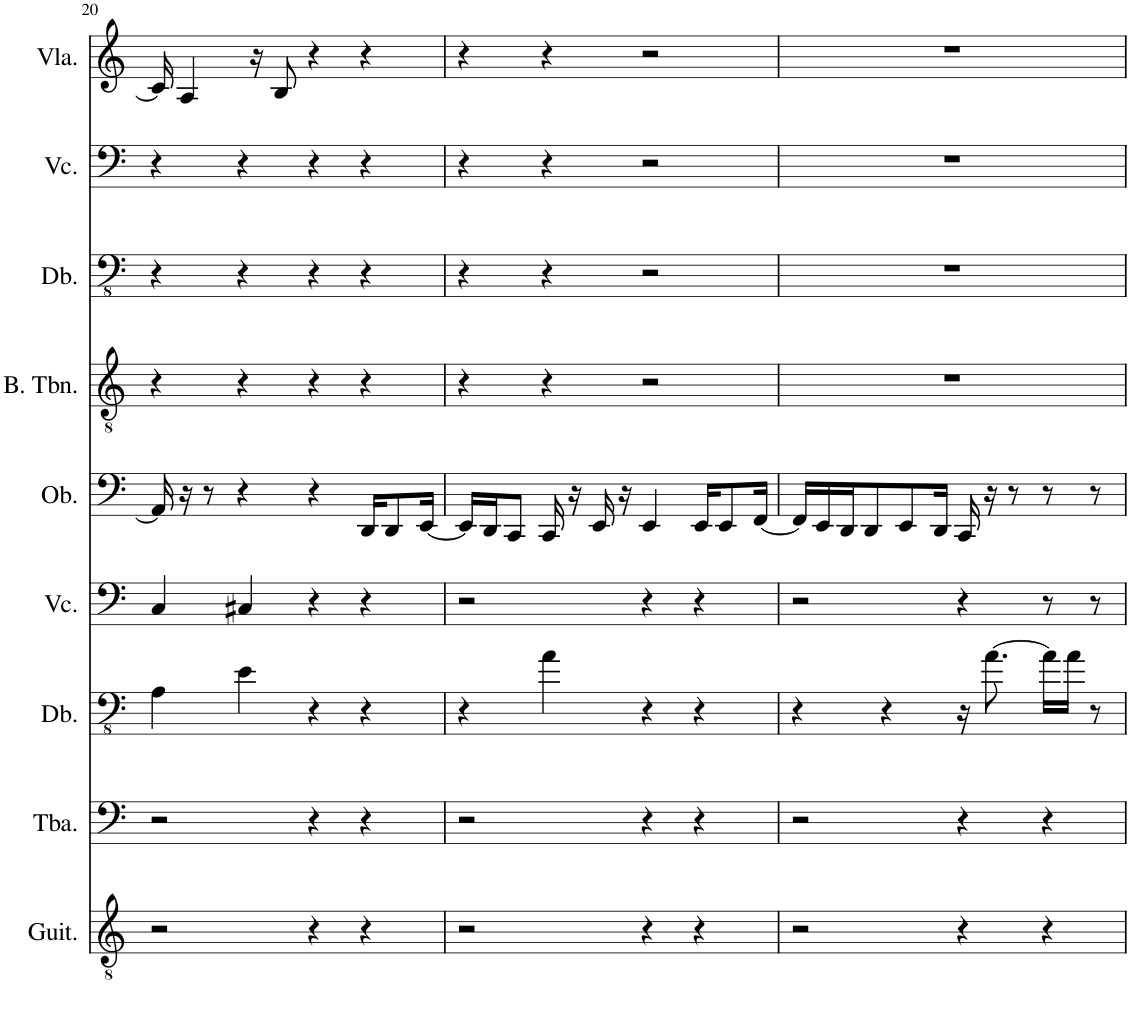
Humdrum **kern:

**kern	**kern	**kern	**kern	**kern	**kern	**kern	**kern	**kern
*part9	*part8	*part7	*part6	*part5	*part4	*part3	*part2	*part1
*staff9	*staff8	*staff7	*staff6	*staff5	*staff4	*staff3	*staff2	*staff1
*I"Classical Guitar	*I"Tuba	*I"Double Bass	*I"Violoncello	*I"Oboe	*I"Bass Trombone	*I"Double Bass	*I"Violoncello	*I"Viola
*I'Guit.	*I'Tba.	*I'Db.	*I'Vc.	*I'Ob.	*I'B. Tbn.	*I'Db.	*I'Vc.	*I'Vla.
!!LO:PB:g=z
*clefGv2	*clefF4	*clefFv4	*clefF4	*clefF4	*clefGv2	*clefFv4	*clefF4	*clefG2
*	*	*Trd7c12	*	*Trd-14c-24	*	*Trd7c12	*	*
*k[]	*k[]	*k[]	*k[]	*k[]	*k[]	*k[]	*k[]	*k[]
*M4/4	*M4/4	*M4/4	*M4/4	*M4/4	*M4/4	*M4/4	*M4/4	*M4/4
=20	=20	=20	=20	=20	=20	=20	=20	=20
2r	2r	4AA\	4C/	16AA/]	4r	4r	4r	16c/]
.	.	.	.	16r	.	.	.	4A/
.	.	.	.	8r	.	.	.	.
.	.	4E\	4C#X/	4r	4r	4r	4r	.
.	.	.	.	.	.	.	.	16r
.	.	.	.	.	.	.	.	8B/
4r	4r	4r	4r	4r	4r	4r	4r	4r
4r	4r	4r	4r	16DD/KL	4r	4r	4r	4r
.	.	.	.	8DD/	.	.	.	.
.	.	.	.	[16EE/Jk	.	.	.	.
=21	=21	=21	=21	=21	=21	=21	=21	=21
2r	2r	4r	2r	16EE/LL]	4r	4r	4r	4r
.	.	.	.	16DD/J	.	.	.	.
.	.	.	.	8CC/J	.	.	.	.
.	.	4A\	.	16CC/	4r	4r	4r	4r
.	.	.	.	16r	.	.	.	.
.	.	.	.	16EE/	.	.	.	.
.	.	.	.	16r	.	.	.	.
4r	4r	4r	4r	4EE/	2r	2r	2r	2r
4r	4r	4r	4r	16EE/KL	.	.	.	.
.	.	.	.	8EE/	.	.	.	.
.	.	.	.	[16FF/Jk	.	.	.	.
=22	=22	=22	=22	=22	=22	=22	=22	=22
2r	2r	4r	2r	16FF/LL]	1r	1r	1r	1r
.	.	.	.	16EE/	.	.	.	.
.	.	.	.	16DD/J	.	.	.	.
.	.	.	.	8DD/	.	.	.	.
.	.	4r	.	.	.	.	.	.
.	.	.	.	8EE/	.	.	.	.
.	.	.	.	16DD/Jk	.	.	.	.
4r	4r	16r	4r	16CC/	.	.	.	.
.	.	[8.A\	.	16r	.	.	.	.
.	.	.	.	8r	.	.	.	.
4r	4r	16A\LL]	8r	8r	.	.	.	.
.	.	16A\JJ	.	.	.	.	.	.
.	.	8r	8r	8r	.	.	.	.
=	=	=	=	=	=	=	=	=
*-	*-	*-	*-	*-	*-	*-	*-	*-
